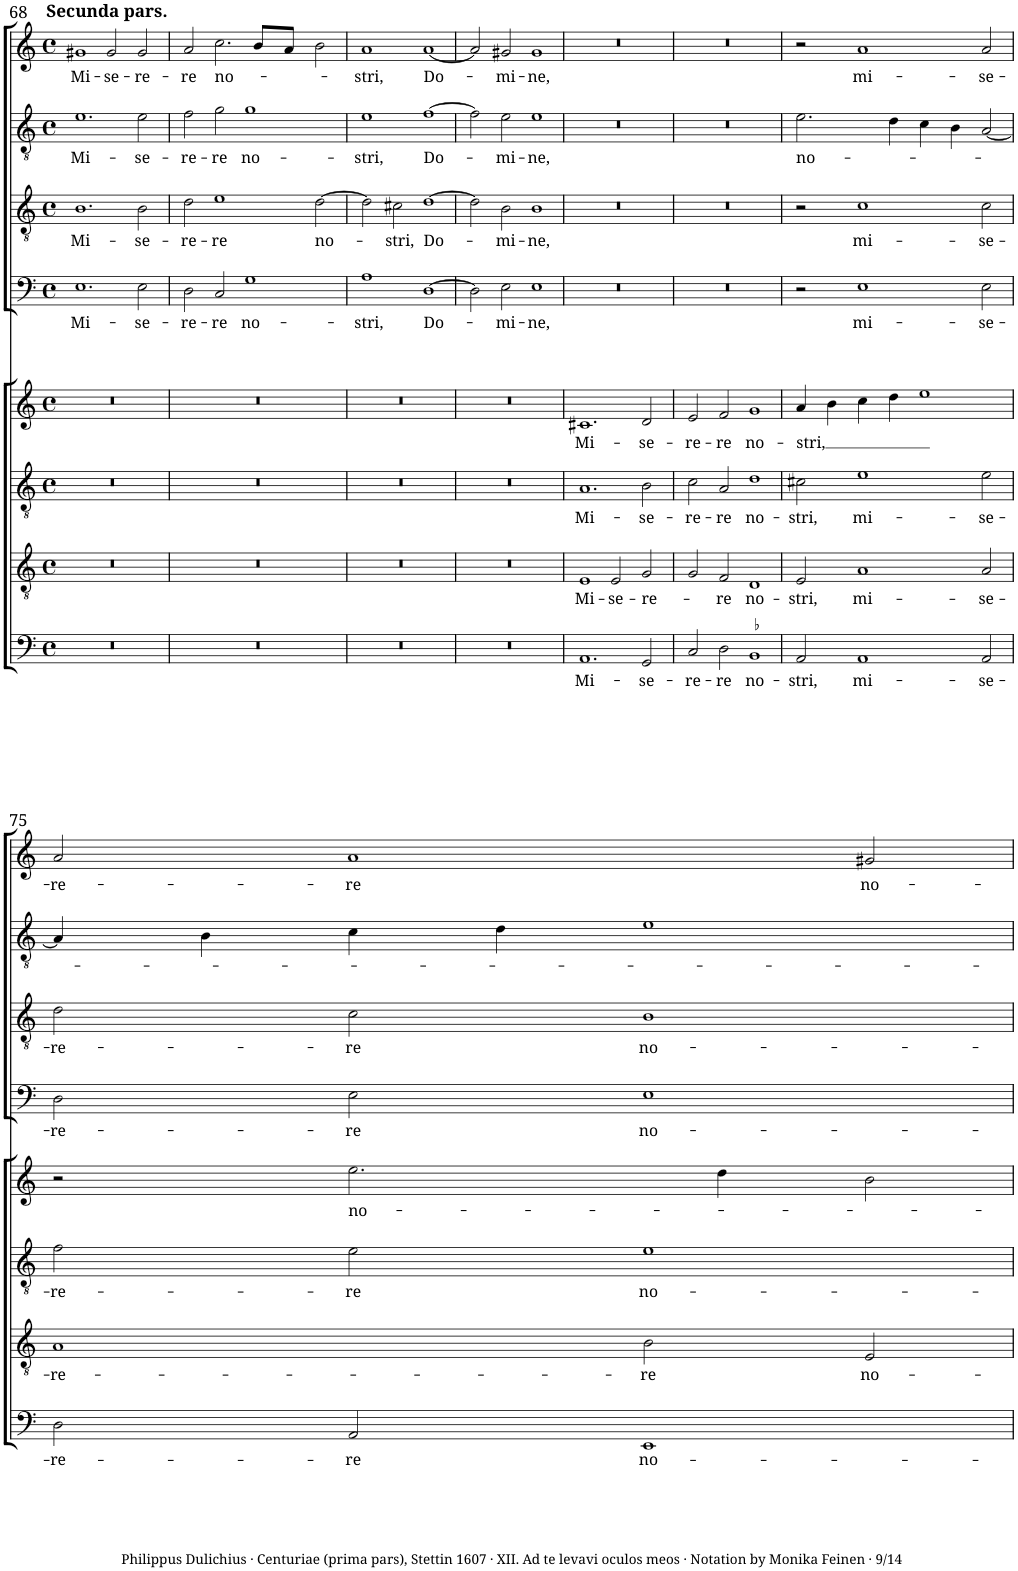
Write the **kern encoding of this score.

**kern	**text	**kern	**text	**kern	**text	**kern	**text	**kern	**text	**kern	**text	**kern	**text	**kern	**text
*part8	*part8	*part7	*part7	*part6	*part6	*part5	*part5	*part4	*part4	*part3	*part3	*part2	*part2	*part1	*part1
*staff8	*staff8	*staff7	*staff7	*staff6	*staff6	*staff5	*staff5	*staff4	*staff4	*staff3	*staff3	*staff2	*staff2	*staff1	*staff1
*I"Basis.	*	*I"Tenor.	*	*I"Altus.	*	*I"Discantus.	*	*I"Quinta vox.	*	*I"Sexta vox.	*	*I"Septima vox.	*	*I"Octava vox.	*
!!LO:PB:g=z
*clefF4	*	*clefGv2	*	*clefGv2	*	*clefG2	*	*clefF4	*	*clefGv2	*	*clefGv2	*	*clefG2	*
*k[]	*	*k[]	*	*k[]	*	*k[]	*	*k[]	*	*k[]	*	*k[]	*	*k[]	*
*M4/2	*	*M4/2	*	*M4/2	*	*M4/2	*	*M4/2	*	*M4/2	*	*M4/2	*	*M4/2	*
*met(c)	*	*met(c)	*	*met(c)	*	*met(c)	*	*met(c)	*	*met(c)	*	*met(c)	*	*met(c)	*
=68	=68	=68	=68	=68	=68	=68	=68	=68	=68	=68	=68	=68	=68	=68	=68
!	!	!	!	!	!	!	!	!	!	!	!	!	!	!LO:TX:a:B:t=Secunda pars.	!
!	!	!	!	!	!	!	!	!	!LO:LY:b	!	!LO:LY:b	!	!LO:LY:b	!	!LO:LY:b
0r	.	0r	.	0r	.	0r	.	1.E	Mi-	1.B	Mi-	1.e	Mi-	1g#X	Mi-
!	!	!	!	!	!	!	!	!	!	!	!	!	!	!	!LO:LY:b
.	.	.	.	.	.	.	.	.	.	.	.	.	.	2g#/	-se-
!	!	!	!	!	!	!	!	!	!LO:LY:b	!	!LO:LY:b	!	!LO:LY:b	!	!LO:LY:b
.	.	.	.	.	.	.	.	2E\	-se-	2B\	-se-	2e\	-se-	2g#/	-re-
=69	=69	=69	=69	=69	=69	=69	=69	=69	=69	=69	=69	=69	=69	=69	=69
!	!	!	!	!	!	!	!	!	!LO:LY:b	!	!LO:LY:b	!	!LO:LY:b	!	!LO:LY:b
0r	.	0r	.	0r	.	0r	.	2D\	-re-	2d\	-re-	2f\	-re-	2a/	-re
!	!	!	!	!	!	!	!	!	!LO:LY:b	!	!LO:LY:b	!	!LO:LY:b	!	!LO:LY:b
.	.	.	.	.	.	.	.	2C/	-re	1e	-re	2g\	-re	2.cc\	no-
!	!	!	!	!	!	!	!	!	!LO:LY:b	!	!	!	!LO:LY:b	!	!
.	.	.	.	.	.	.	.	1G	no-	.	.	1g	no-	.	.
.	.	.	.	.	.	.	.	.	.	.	.	.	.	8b/L	.
.	.	.	.	.	.	.	.	.	.	.	.	.	.	8a/J	.
!	!	!	!	!	!	!	!	!	!	!	!LO:LY:b	!	!	!	!
.	.	.	.	.	.	.	.	.	.	[2d\	no-	.	.	2b\	.
=70	=70	=70	=70	=70	=70	=70	=70	=70	=70	=70	=70	=70	=70	=70	=70
!	!	!	!	!	!	!	!	!	!LO:LY:b	!	!	!	!LO:LY:b	!	!LO:LY:b
0r	.	0r	.	0r	.	0r	.	1A	-stri,	2d\]	.	1e	-stri,	1a	-stri,
!	!	!	!	!	!	!	!	!	!	!	!LO:LY:b	!	!	!	!
.	.	.	.	.	.	.	.	.	.	2c#X\	-stri,	.	.	.	.
!	!	!	!	!	!	!	!	!	!LO:LY:b	!	!LO:LY:b	!	!LO:LY:b	!	!LO:LY:b
.	.	.	.	.	.	.	.	[1D	Do-	[1d	Do-	[1f	Do-	[1a	Do-
=71	=71	=71	=71	=71	=71	=71	=71	=71	=71	=71	=71	=71	=71	=71	=71
0r	.	0r	.	0r	.	0r	.	2D\]	.	2d\]	.	2f\]	.	2a/]	.
!	!	!	!	!	!	!	!	!	!LO:LY:b	!	!LO:LY:b	!	!LO:LY:b	!	!LO:LY:b
.	.	.	.	.	.	.	.	2E\	-mi-	2B\	-mi-	2e\	-mi-	2g#X/	-mi-
!	!	!	!	!	!	!	!	!	!LO:LY:b	!	!LO:LY:b	!	!LO:LY:b	!	!LO:LY:b
.	.	.	.	.	.	.	.	1E	-ne,	1B	-ne,	1e	-ne,	1g#	-ne,
=72	=72	=72	=72	=72	=72	=72	=72	=72	=72	=72	=72	=72	=72	=72	=72
!	!LO:LY:b	!	!LO:LY:b	!	!LO:LY:b	!	!LO:LY:b	!	!	!	!	!	!	!	!
1.AA	Mi-	1E	Mi-	1.A	Mi-	1.c#X	Mi-	0r	.	0r	.	0r	.	0r	.
!	!	!	!LO:LY:b	!	!	!	!	!	!	!	!	!	!	!	!
.	.	2E/	-se-	.	.	.	.	.	.	.	.	.	.	.	.
!	!LO:LY:b	!	!LO:LY:b	!	!LO:LY:b	!	!LO:LY:b	!	!	!	!	!	!	!	!
2GG/	-se-	2G/	-re-	2B\	-se-	2d/	-se-	.	.	.	.	.	.	.	.
=73	=73	=73	=73	=73	=73	=73	=73	=73	=73	=73	=73	=73	=73	=73	=73
!	!LO:LY:b	!	!	!	!LO:LY:b	!	!LO:LY:b	!	!	!	!	!	!	!	!
2C/	-re-	2G/	.	2c\	-re-	2e/	-re-	0r	.	0r	.	0r	.	0r	.
!	!LO:LY:b	!	!LO:LY:b	!	!LO:LY:b	!	!LO:LY:b	!	!	!	!	!	!	!	!
2D\	-re	2F/	-re	2A/	-re	2f/	-re	.	.	.	.	.	.	.	.
!	!LO:LY:b	!	!LO:LY:b	!	!LO:LY:b	!	!LO:LY:b	!	!	!	!	!	!	!	!
1BB-X	no-	1D	no-	1d	no-	1g	no-	.	.	.	.	.	.	.	.
=74	=74	=74	=74	=74	=74	=74	=74	=74	=74	=74	=74	=74	=74	=74	=74
!	!LO:LY:b	!	!LO:LY:b	!	!LO:LY:b	!	!LO:LY:b	!	!	!	!	!	!LO:LY:b	!	!
2AA/	-stri,	2E/	-stri,	2c#X\	-stri,	4a/	-stri,	2r	.	2r	.	2.e\	no-	2r	.
.	.	.	.	.	.	4b\	.	.	.	.	.	.	.	.	.
!	!LO:LY:b	!	!LO:LY:b	!	!LO:LY:b	!	!	!	!LO:LY:b	!	!LO:LY:b	!	!	!	!LO:LY:b
1AA	mi-	1A	mi-	1e	mi-	4cc\	.	1E	mi-	1c	mi-	.	.	1a	mi-
.	.	.	.	.	.	4dd\	.	.	.	.	.	4d\	.	.	.
.	.	.	.	.	.	1ee	.	.	.	.	.	4c\	.	.	.
.	.	.	.	.	.	.	.	.	.	.	.	4B\	.	.	.
!	!LO:LY:b	!	!LO:LY:b	!	!LO:LY:b	!	!	!	!LO:LY:b	!	!LO:LY:b	!	!	!	!LO:LY:b
2AA/	-se-	2A/	-se-	2e\	-se-	.	.	2E\	-se-	2c\	-se-	[2A/	.	2a/	-se-
!!LO:LB:g=z
=75	=75	=75	=75	=75	=75	=75	=75	=75	=75	=75	=75	=75	=75	=75	=75
!	!LO:LY:b	!	!LO:LY:b	!	!LO:LY:b	!	!	!	!LO:LY:b	!	!LO:LY:b	!	!	!	!LO:LY:b
2D\	-re-	1A	-re-	2f\	-re-	2r	.	2D\	-re-	2d\	-re-	4A/]	.	2a/	-re-
.	.	.	.	.	.	.	.	.	.	.	.	4B\	.	.	.
!	!LO:LY:b	!	!	!	!LO:LY:b	!	!LO:LY:b	!	!LO:LY:b	!	!LO:LY:b	!	!	!	!LO:LY:b
2AA/	-re	.	.	2e\	-re	2.ee\	no-	2E\	-re	2c\	-re	4c\	.	1a	-re
.	.	.	.	.	.	.	.	.	.	.	.	4d\	.	.	.
!	!LO:LY:b	!	!LO:LY:b	!	!LO:LY:b	!	!	!	!LO:LY:b	!	!LO:LY:b	!	!	!	!
1EE	no-	2B\	-re	1e	no-	.	.	1E	no-	1B	no-	1e	.	.	.
.	.	.	.	.	.	4dd\	.	.	.	.	.	.	.	.	.
!	!	!	!LO:LY:b	!	!	!	!	!	!	!	!	!	!	!	!LO:LY:b
.	.	2E/	no-	.	.	2b\	.	.	.	.	.	.	.	2g#X/	no-
=	=	=	=	=	=	=	=	=	=	=	=	=	=	=	=
*-	*-	*-	*-	*-	*-	*-	*-	*-	*-	*-	*-	*-	*-	*-	*-
